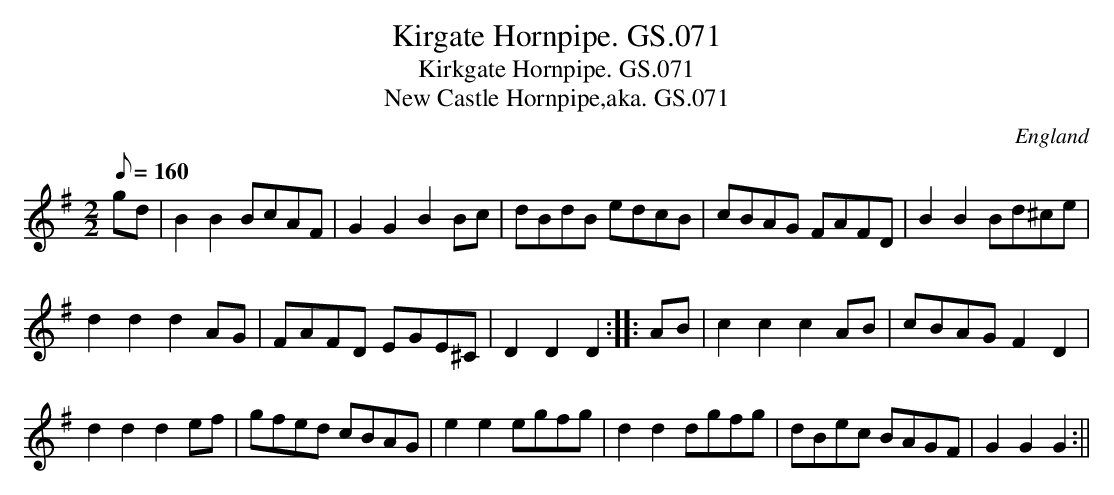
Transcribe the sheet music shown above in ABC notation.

X:1
T:Kirgate Hornpipe. GS.071
T:Kirkgate Hornpipe. GS.071
T:New Castle Hornpipe,aka. GS.071
M:2/2
L:1/8
Q:160
O:England
K:G major
gd | B2B2 BcAF | G2G2 B2 Bc | dBdB edcB | cBAG FAFD | B2B2 Bd^ce |! d2d2
d2 AG |
 FAFD EGE^C | D2D2D2 :||: AB | c2c2c2 AB | cBAG F2D2 |! d2d2d2 ef | gfed
 cBAG |
 e2e2 egfg | d2d2 dgfg | dBec BAGF | G2G2G2:||
